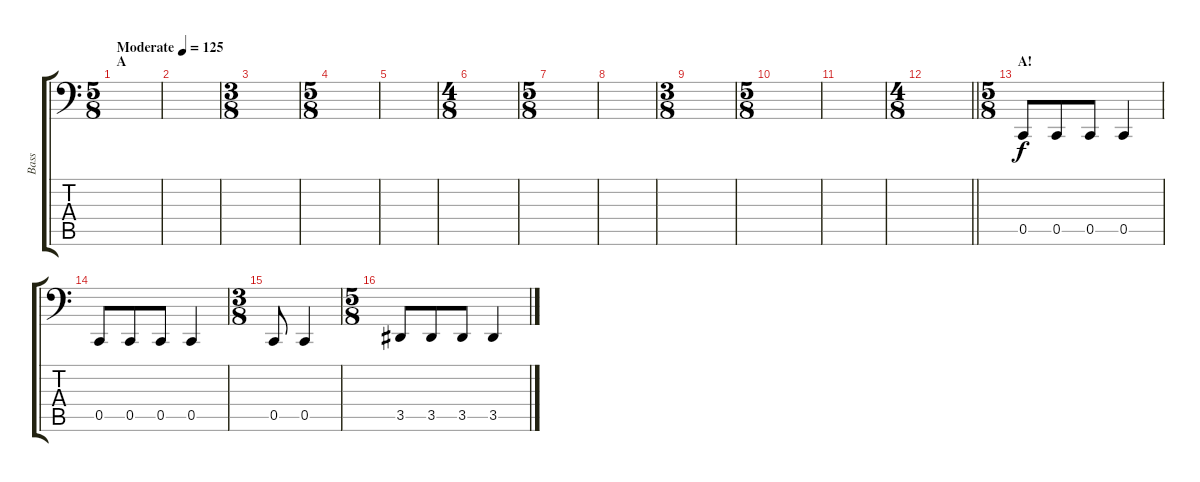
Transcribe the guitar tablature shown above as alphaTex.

\track ("Bass" "Bass") {instrument electricbasspick}
\staff {score tabs}
\tuning (Bb2 F2 C2 G1 C1 A0) {hide}
\ts (5 8)
\section ("" "A")
\tempo (125 "Moderate")
\clef f4
\ks c
|
|
\ts (3 8)
|
\ts (5 8)
|
|
\ts (4 8)
|
\ts (5 8)
|
|
\ts (3 8)
|
\ts (5 8)
|
|
\ts (4 8)
\barLineRight lightlight
|
\ts (5 8)
\section ("" "A!")
0.5.8 0.5.8 0.5.8 0.5.4 |
0.5.8 0.5.8 0.5.8 0.5.4 |
\ts (3 8)
0.5.8 0.5.4 |
\ts (5 8)
3.5.8 3.5.8 3.5.8 3.5.4
